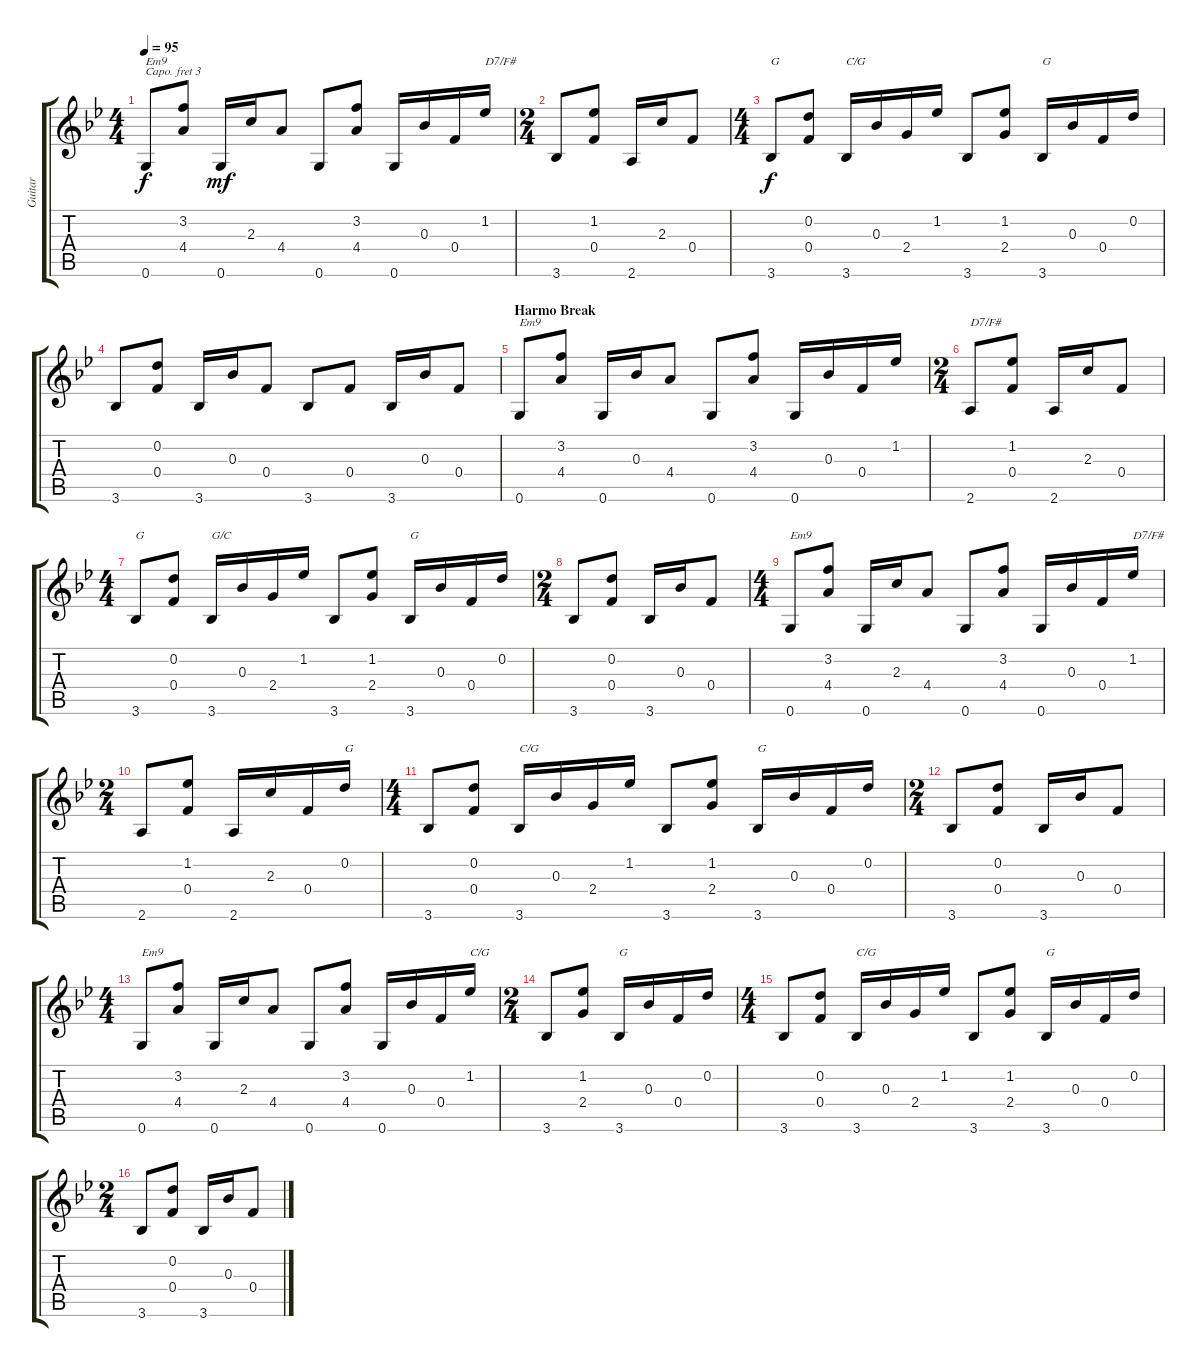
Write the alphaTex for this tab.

\track ("Guitar" "Guitar") {instrument acousticguitarsteel}
\staff {score tabs}
\capo 3
\tuning (E4 B3 G3 D3 A2 E2) {hide}
\ts (4 4)
\tempo 95
\clef g2
\ks bb
0.6.8{txt "Em9" dy f} (3.2 4.4).8 0.6.16{dy mf} 2.3.16 4.4.8 0.6.8 (3.2 4.4).8 0.6.16 0.3.16 0.4.16 1.2.16{txt "D7/F#"} |
\ts (2 4)
3.6.8 (1.2 0.4).8 2.6.16 2.3.16 0.4.8 |
\ts (4 4)
3.6.8{txt "G" dy f} (0.2 0.4).8 3.6.16{txt "C/G"} 0.3.16 2.4.16 1.2.16 3.6.8 (1.2 2.4).8 3.6.16{txt "G"} 0.3.16 0.4.16 0.2.16 |
3.6.8 (0.2 0.4).8 3.6.16 0.3.16 0.4.8 3.6.8 0.4.8 3.6.16 0.3.16 0.4.8 |
\section ("" "Harmo Break")
0.6.8{txt "Em9"} (3.2 4.4).8 0.6.16 0.3.16 4.4.8 0.6.8 (3.2 4.4).8 0.6.16 0.3.16 0.4.16 1.2.16 |
\ts (2 4)
2.6.8{txt "D7/F#"} (1.2 0.4).8 2.6.16 2.3.16 0.4.8 |
\ts (4 4)
3.6.8{txt "G"} (0.2 0.4).8 3.6.16{txt "G/C"} 0.3.16 2.4.16 1.2.16 3.6.8 (1.2 2.4).8 3.6.16{txt "G"} 0.3.16 0.4.16 0.2.16 |
\ts (2 4)
3.6.8 (0.2 0.4).8 3.6.16 0.3.16 0.4.8 |
\ts (4 4)
0.6.8{txt "Em9"} (3.2 4.4).8 0.6.16 2.3.16 4.4.8 0.6.8 (3.2 4.4).8 0.6.16 0.3.16 0.4.16 1.2.16{txt "D7/F#"} |
\ts (2 4)
2.6.8 (1.2 0.4).8 2.6.16 2.3.16 0.4.16 0.2.16{txt "G"} |
\ts (4 4)
3.6.8 (0.2 0.4).8 3.6.16{txt "C/G"} 0.3.16 2.4.16 1.2.16 3.6.8 (1.2 2.4).8 3.6.16{txt "G"} 0.3.16 0.4.16 0.2.16 |
\ts (2 4)
3.6.8 (0.2 0.4).8 3.6.16 0.3.16 0.4.8 |
\ts (4 4)
0.6.8{txt "Em9"} (3.2 4.4).8 0.6.16 2.3.16 4.4.8 0.6.8 (3.2 4.4).8 0.6.16 0.3.16 0.4.16 1.2.16{txt "C/G"} |
\ts (2 4)
3.6.8 (1.2 2.4).8 3.6.16{txt "G"} 0.3.16 0.4.16 0.2.16 |
\ts (4 4)
3.6.8 (0.2 0.4).8 3.6.16{txt "C/G"} 0.3.16 2.4.16 1.2.16 3.6.8 (1.2 2.4).8 3.6.16{txt "G"} 0.3.16 0.4.16 0.2.16 |
\ts (2 4)
3.6.8 (0.2 0.4).8 3.6.16 0.3.16 0.4.8
